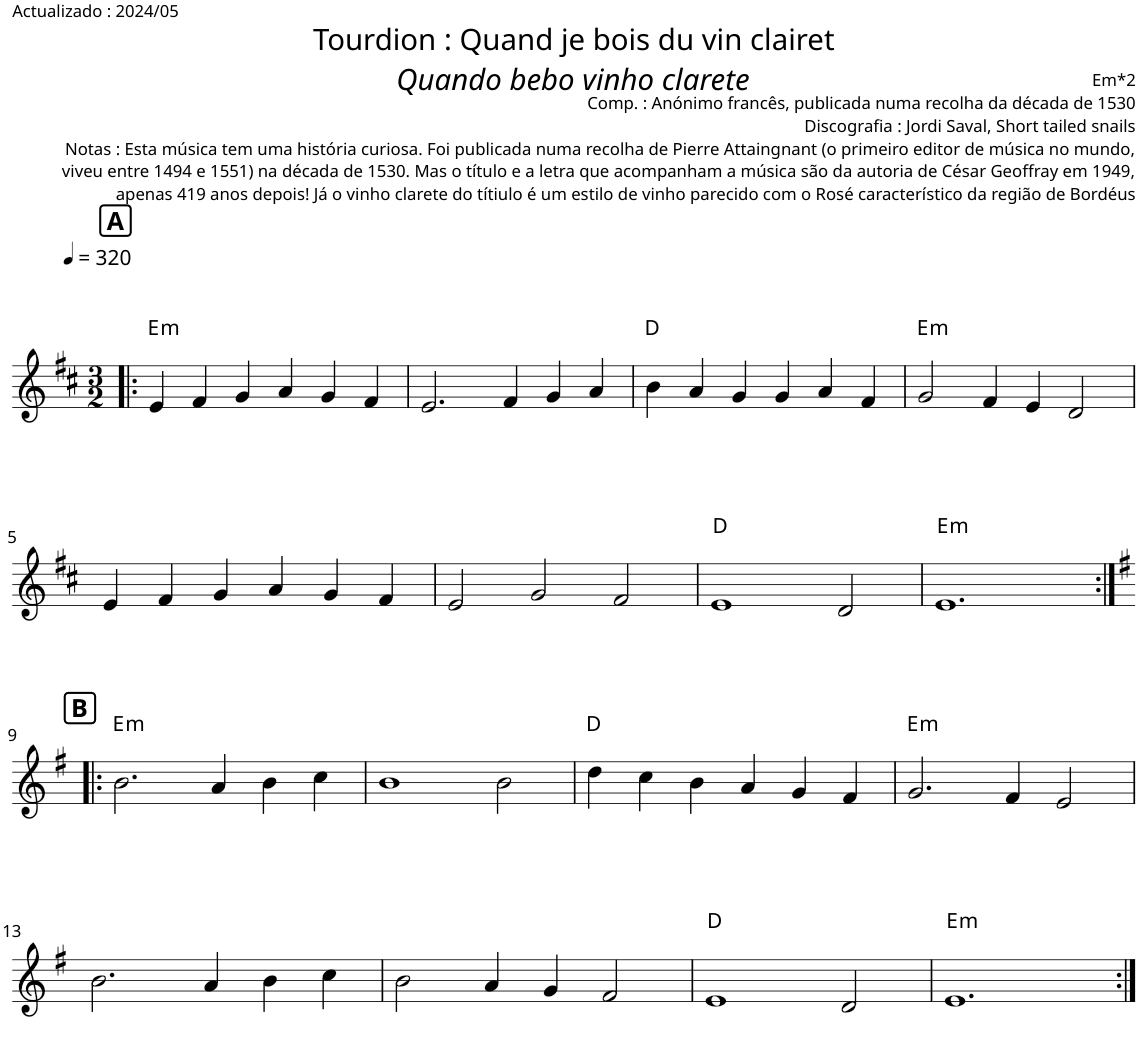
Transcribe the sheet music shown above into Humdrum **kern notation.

**kern	**harte
*part1	*part1
*staff1	*
*I"Piano	*
*I'Pno.	*
*clefG2	*
*k[f#c#]	*
*M3/2	*
*MM320	*
!!LO:REH:place=s1:a:B:cj:fs=12:t=A
=1!|:	=1!|:
!	!LO:H:kt=m
4e/	E:min
4f#/	.
4g/	.
4a/	.
4g/	.
4f#/	.
=2	=2
2.e/	.
4f#/	.
4g/	.
4a/	.
=3	=3
4b\	D:maj
4a/	.
4g/	.
4g/	.
4a/	.
4f#/	.
=4	=4
!	!LO:H:kt=m
2g/	E:min
4f#/	.
4e/	.
2d/	.
!!LO:LB:g=z
=5	=5
4e/	.
4f#/	.
4g/	.
4a/	.
4g/	.
4f#/	.
=6	=6
2e/	.
2g/	.
2f#/	.
=7	=7
1e	D:maj
2d/	.
=8	=8
!	!LO:H:kt=m
1.e	E:min
!!LO:LB:g=z
!!LO:REH:place=s1:a:B:cj:fs=12:t=B
=9:|!|:	=9:|!|:
*k[f#]	*
!	!LO:H:kt=m
2.b\	E:min
4a/	.
4b\	.
4cc\	.
=10	=10
1b	.
2b\	.
=11	=11
4dd\	D:maj
4cc\	.
4b\	.
4a/	.
4g/	.
4f#/	.
=12	=12
!	!LO:H:kt=m
2.g/	E:min
4f#/	.
2e/	.
!!LO:LB:g=z
=13	=13
2.b\	.
4a/	.
4b\	.
4cc\	.
=14	=14
2b\	.
4a/	.
4g/	.
2f#/	.
=15	=15
1e	D:maj
2d/	.
=16	=16
!	!LO:H:kt=m
1.e	E:min
=:|!	=:|!
*-	*-
